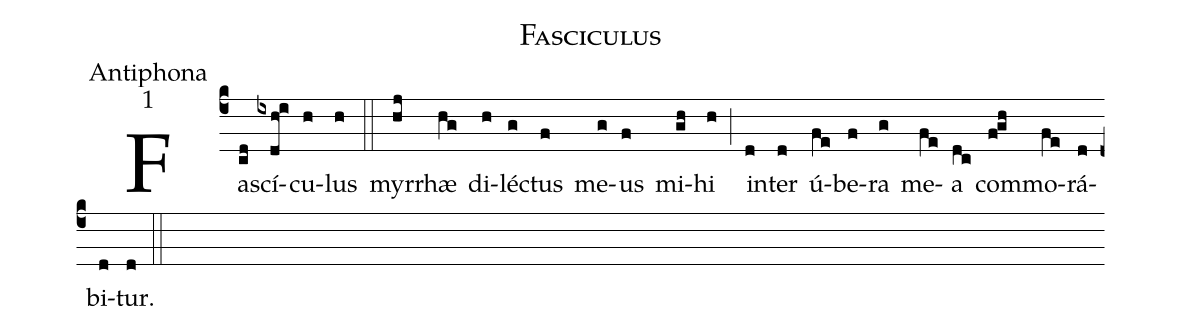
name:Fasciculus;
office-part:Antiphona;
mode:1;
%%
(c4) Fa(cd)scí(ixdh!i)cu(h)lus(h) (::)
myr(hj)rhæ(hg) di(h)lé(g)ctus(f) me(g)us(f) mi(gh)hi(h) (;) in(d)ter(d) ú(fe)be(f)ra(g) me(fe)a(dc) com(f!gh)mo(fe)rá(d)bi(d)tur.(d) (::)
